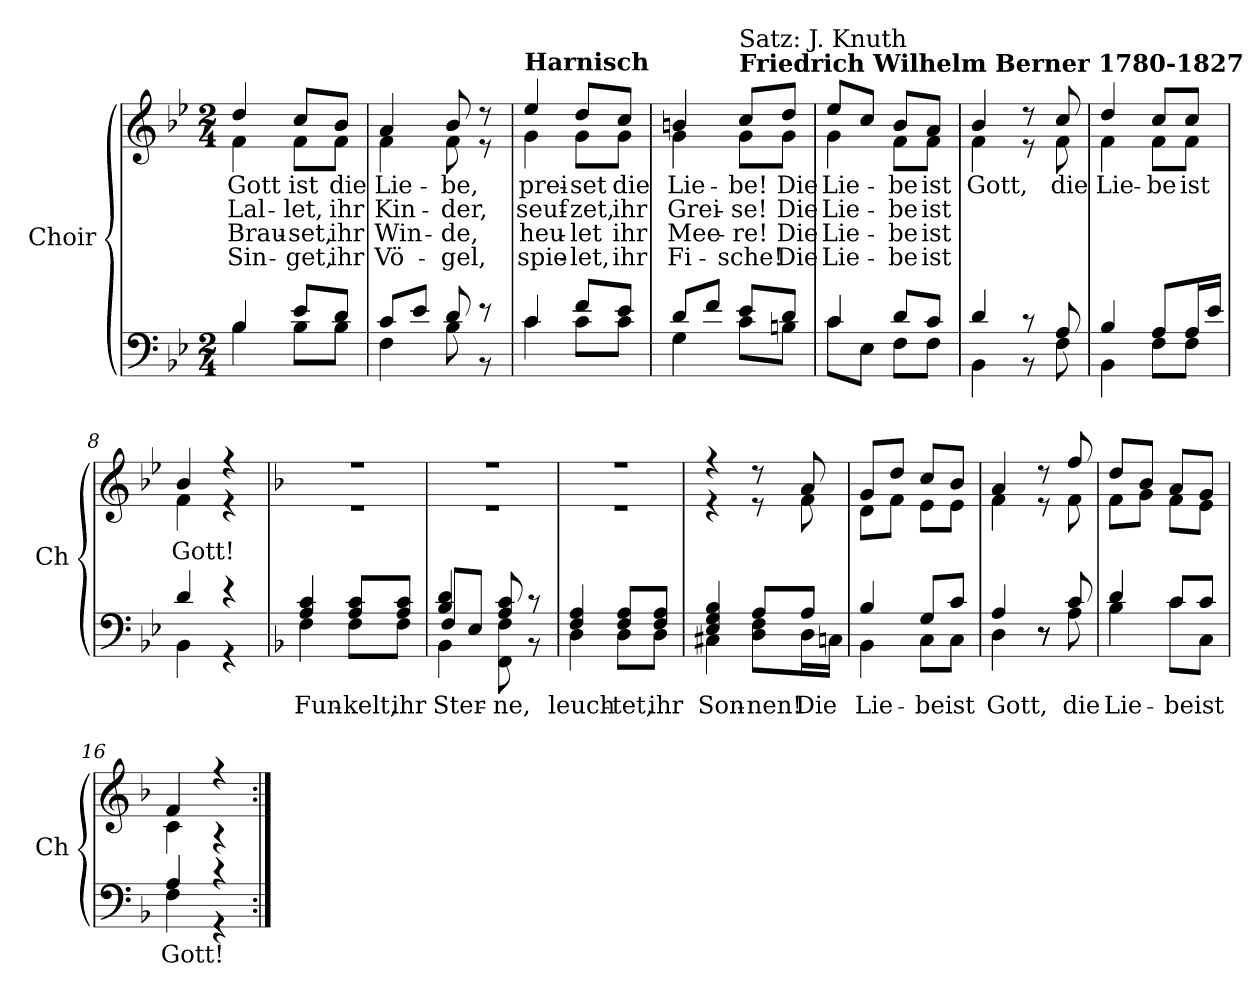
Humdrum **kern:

**kern	**text	**kern	**text	**text	**text	**text
*part2	*part2	*part1	*part1	*part1	*part1	*part1
*staff2	*staff2	*staff1	*staff1	*staff1	*staff1	*staff1
*I"Choir	*	*I"Choir	*	*	*	*
*I'Ch	*	*I'Ch	*	*	*	*
*clefF4	*	*clefG2	*	*	*	*
*k[b-e-]	*	*k[b-e-]	*	*	*	*
*M2/4	*	*M2/4	*	*	*	*
=1	=1	=1	=1	=1	=1	=1
*^	*	*	*	*	*	*
!	!	!	!	!LO:LY:b	!LO:LY:b	!LO:LY:b	!LO:LY:b
*	*	*	*^	*	*	*	*
4B-/	4B-\	.	4dd/	4f\	Gott	Lal-	Brau-	Sin-
!	!	!	!	!	!LO:LY:b	!LO:LY:b	!LO:LY:b	!LO:LY:b
8e-/L	8B-\L	.	8cc/L	8f\L	ist	let,	set,	get,
!	!	!	!	!	!LO:LY:b	!LO:LY:b	!LO:LY:b	!LO:LY:b
8d/J	8B-\J	.	8b-/J	8f\J	die	ihr	ihr	ihr
=2	=2	=2	=2	=2	=2	=2	=2	=2
!	!	!	!	!	!LO:LY:b	!LO:LY:b	!LO:LY:b	!LO:LY:b
8c/L	4F\	.	4a/	4f\	Lie-	Kin-	Win-	Vö-
8e-/J	.	.	.	.	.	.	.	.
!	!	!	!	!	!LO:LY:b	!LO:LY:b	!LO:LY:b	!LO:LY:b
8d/	8B-\	.	8b-/	8f\	be,	der,	de,	gel,
8r	8r	.	8r	8r	.	.	.	.
=3	=3	=3	=3	=3	=3	=3	=3	=3
!	!	!	!LO:TX:a:B:t=Harnisch	!	!	!	!	!
!	!	!	!	!	!LO:LY:b	!LO:LY:b	!LO:LY:b	!LO:LY:b
4c/	4c\	.	4ee-/	4g\	prei-	seuf-	heu-	spie-
!	!	!	!	!	!LO:LY:b	!LO:LY:b	!LO:LY:b	!LO:LY:b
8f/L	8c\L	.	8dd/L	8g\L	set	zet,	let	let,
!	!	!	!	!	!LO:LY:b	!LO:LY:b	!LO:LY:b	!LO:LY:b
8e-/J	8c\J	.	8cc/J	8g\J	die	ihr	ihr	ihr
=4	=4	=4	=4	=4	=4	=4	=4	=4
!	!	!	!	!	!LO:LY:b	!LO:LY:b	!LO:LY:b	!LO:LY:b
8d/L	4G\	.	4bn/	4g\	Lie-	Grei-	Mee-	Fi-
8f/J	.	.	.	.	.	.	.	.
!	!	!	!LO:TX:a:B:t=Friedrich Wilhelm Berner 1780-1827	!	!	!	!	!
!	!	!	!LO:TX:a:t=Satz&colon; J. Knuth	!	!	!	!	!
!	!	!	!	!	!LO:LY:b	!LO:LY:b	!LO:LY:b	!LO:LY:b
8e-/L	8c\L	.	8cc/L	8g\L	be!	se!	re!	sche!
!	!	!	!	!	!LO:LY:b	!LO:LY:b	!LO:LY:b	!LO:LY:b
8d/J	8Bn\J	.	8dd/J	8g\J	Die	Die	Die	Die
=5	=5	=5	=5	=5	=5	=5	=5	=5
!	!	!	!	!	!LO:LY:b	!LO:LY:b	!LO:LY:b	!LO:LY:b
4c/	8c\L	.	8ee-/L	4g\	Lie-	Lie-	Lie-	Lie-
.	8E-\J	.	8cc/J	.	.	.	.	.
!	!	!	!	!	!LO:LY:b	!LO:LY:b	!LO:LY:b	!LO:LY:b
8d/L	8F\L	.	8b-/L	8f\L	be	be	be	be
!	!	!	!	!	!LO:LY:b	!LO:LY:b	!LO:LY:b	!LO:LY:b
8c/J	8F\J	.	8a/J	8f\J	ist	ist	ist	ist
!!LO:LB:g=z	!!
=6	=6	=6	=6	=6	=6	=6	=6	=6
!	!	!	!	!	!LO:LY:b	!	!	!
4d/	4BB-\	.	4b-/	4f\	Gott,	.	.	.
8r	8r	.	8r	8r	.	.	.	.
!	!	!	!	!	!LO:LY:b	!	!	!
8A/	8F\	.	8cc/	8f\	die	.	.	.
=7	=7	=7	=7	=7	=7	=7	=7	=7
!	!	!	!	!	!LO:LY:b	!	!	!
4B-/	4BB-\	.	4dd/	4f\	Lie-	.	.	.
!	!	!	!	!	!LO:LY:b	!	!	!
8A/L	8F\L	.	8cc/L	8f\L	be	.	.	.
!	!	!	!	!	!LO:LY:b	!	!	!
16A/L	8F\J	.	8cc/J	8f\J	ist	.	.	.
16e-/JJ	.	.	.	.	.	.	.	.
=8	=8	=8	=8	=8	=8	=8	=8	=8
!	!	!	!	!	!LO:LY:b	!	!	!
4d/	4BB-\	.	4b-/	4f\	Gott!	.	.	.
4r	4r	.	4r	4r	.	.	.	.
=9	=9	=9	=9	=9	=9	=9	=9	=9
*k[b-]	*	*	*k[b-]	*	*	*	*	*
!	!	!LO:LY:b	!	!	!	!	!	!
4A/ 4c/	4F\	Fun-	2r	2r	.	.	.	.
!	!	!LO:LY:b	!	!	!	!	!	!
8A/ 8c/L	8F\L	kelt,	.	.	.	.	.	.
!	!	!LO:LY:b	!	!	!	!	!	!
8A/ 8c/J	8F\J	ihr	.	.	.	.	.	.
=10	=10	=10	=10	=10	=10	=10	=10	=10
!	!	!LO:LY:b	!	!	!	!	!	!
*	*^	*	*	*	*	*	*	*
4B-/ 4d/	4BB-\	8F/L	Ster-	2r	2r	.	.	.	.
.	.	8E/J	.	.	.	.	.	.	.
!	!	!	!LO:LY:b	!	!	!	!	!	!
8A/ 8c/	8FF\ 8F\	4ryy	ne,	.	.	.	.	.	.
8r	8r	.	.	.	.	.	.	.	.
*	*v	*v	*	*	*	*	*	*	*
=11	=11	=11	=11	=11	=11	=11	=11	=11
!	!	!LO:LY:b	!	!	!	!	!	!
4F/ 4A/	4D\	leuch-	2r	2r	.	.	.	.
!	!	!LO:LY:b	!	!	!	!	!	!
8F/ 8A/L	8D\L	tet,	.	.	.	.	.	.
!	!	!LO:LY:b	!	!	!	!	!	!
8F/ 8A/J	8D\J	ihr	.	.	.	.	.	.
!!LO:LB:g=z	!!
=12	=12	=12	=12	=12	=12	=12	=12	=12
!	!	!LO:LY:b	!	!	!	!	!	!
4E/ 4G/ 4B-/	4C#X\	Son-	4r	4r	.	.	.	.
!	!	!LO:LY:b	!	!	!	!	!	!
8A/L	8D\ 8F\L	nen!	8r	8r	.	.	.	.
!	!	!LO:LY:b	!	!	!	!	!	!
8A/J	16D\L	Die	8a/	8f\	.	.	.	.
.	16Cn\JJ	.	.	.	.	.	.	.
=13	=13	=13	=13	=13	=13	=13	=13	=13
!	!	!LO:LY:b	!	!	!	!	!	!
4B-/	4BB-\	Lie-	8g/L	8d\L	.	.	.	.
.	.	.	8dd/J	8f\J	.	.	.	.
!	!	!LO:LY:b	!	!	!	!	!	!
8G/L	8C\L	be	8cc/L	8e\L	.	.	.	.
!	!	!LO:LY:b	!	!	!	!	!	!
8c/J	8C\J	ist	8b-/J	8e\J	.	.	.	.
=14	=14	=14	=14	=14	=14	=14	=14	=14
!	!	!LO:LY:b	!	!	!	!	!	!
*	*^	*	*	*	*	*	*	*
4A/	4D\	4ryy	Gott,	4a/	4f\	.	.	.	.
8r	8r	8r	.	8r	8r	.	.	.	.
!	!	!	!LO:LY:b	!	!	!	!	!	!
8c/	8A\	8ryy	die	8ff/	8f\	.	.	.	.
=15	=15	=15	=15	=15	=15	=15	=15	=15	=15
!	!	!	!LO:LY:b	!	!	!	!	!	!
*	*v	*v	*	*	*	*	*	*	*
4d/	4B-\	Lie-	8dd/L	8f\L	.	.	.	.
.	.	.	8b-/J	8g\J	.	.	.	.
!	!	!LO:LY:b	!	!	!	!	!	!
8c/L	8c\L	be	8a/L	8f\L	.	.	.	.
!	!	!LO:LY:b	!	!	!	!	!	!
8c/J	8C\J	ist	8g/J	8e\J	.	.	.	.
=16	=16	=16	=16	=16	=16	=16	=16	=16
!	!	!LO:LY:b	!	!	!	!	!	!
4A/	4F\	Gott!	4f/	4c\	.	.	.	.
4r	4r	.	4r	4r	.	.	.	.
*v	*v	*	*	*	*	*	*	*
*	*	*v	*v	*	*	*	*
=:|!	=:|!	=:|!	=:|!	=:|!	=:|!	=:|!
*-	*-	*-	*-	*-	*-	*-
